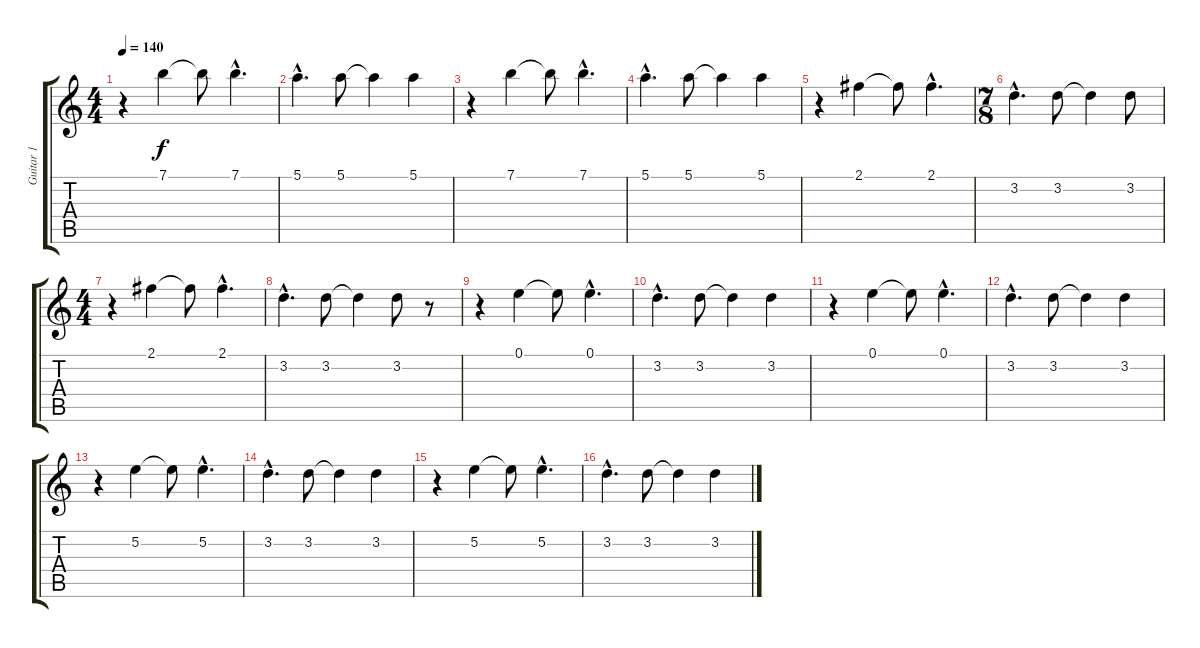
\track ("Guitar 1" "Guitar 1") {instrument acousticguitarnylon}
\staff {score tabs}
\tuning (E4 B3 G3 D3 A2 E2) {hide}
\ts (4 4)
\tempo 140
\clef g2
\ks c
r.4{dy f} 7.1.4 7.1{t}.8 7.1{hac}.4{d} |
5.1{hac}.4{d} 5.1.8 5.1{t}.4 5.1.4 |
r.4 7.1.4 7.1{t}.8 7.1{hac}.4{d} |
5.1{hac}.4{d} 5.1.8 5.1{t}.4 5.1.4 |
r.4 2.1.4 2.1{t}.8 2.1{hac}.4{d} |
\ts (7 8)
3.2{hac}.4{d} 3.2.8 3.2{t}.4 3.2.8 |
\ts (4 4)
r.4 2.1.4 2.1{t}.8 2.1{hac}.4{d} |
3.2{hac}.4{d} 3.2.8 3.2{t}.4 3.2.8 r.8 |
r.4 0.1.4 0.1{t}.8 0.1{hac}.4{d} |
3.2{hac}.4{d} 3.2.8 3.2{t}.4 3.2.4 |
r.4 0.1.4 0.1{t}.8 0.1{hac}.4{d} |
3.2{hac}.4{d} 3.2.8 3.2{t}.4 3.2.4 |
r.4 5.2.4 5.2{t}.8 5.2{hac}.4{d} |
3.2{hac}.4{d} 3.2.8 3.2{t}.4 3.2.4 |
r.4 5.2.4 5.2{t}.8 5.2{hac}.4{d} |
3.2{hac}.4{d} 3.2.8 3.2{t}.4 3.2.4
